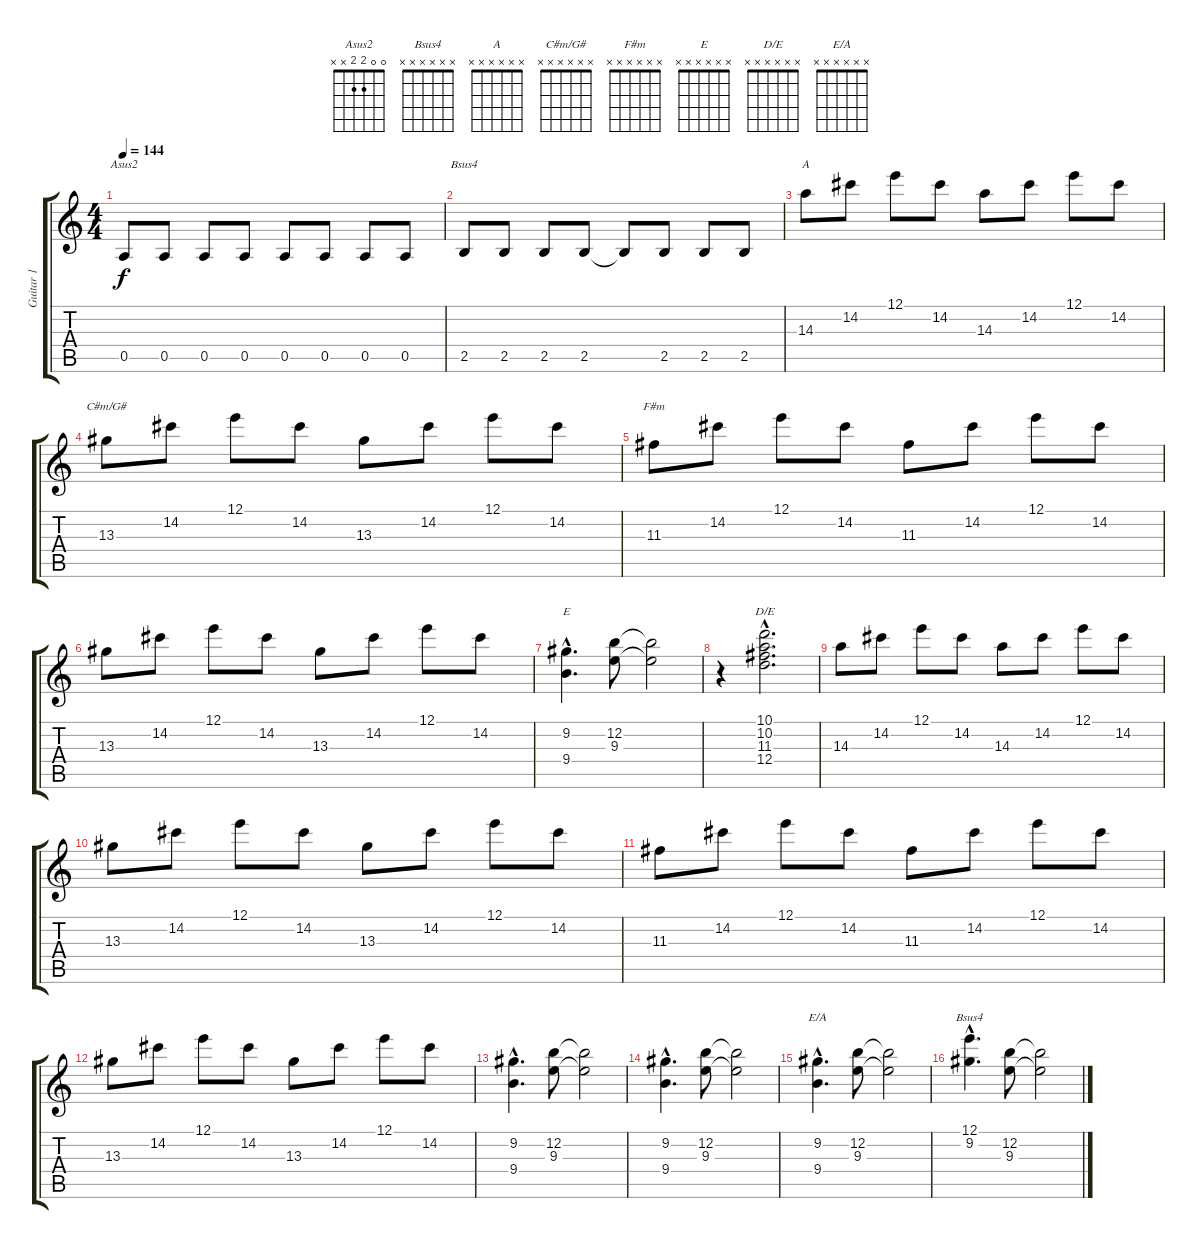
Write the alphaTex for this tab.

\track ("Guitar 1" "Guitar 1") {instrument electricguitarclean}
\staff {score tabs}
\tuning (E4 B3 G3 D3 A2 E2) {hide}
\chord ("Asus2" 0 0 2 2 x x)
\chord ("Bsus4" 0 0 4 4 x x)
\chord ("A" x x x x x x) {firstfret 0}
\chord ("C#m/G#" x x x x x x) {firstfret 0}
\chord ("F#m" x x x x x x) {firstfret 0}
\chord ("E" x x x x x x) {firstfret 0}
\chord ("D/E" x x x x x x) {firstfret 0}
\chord ("E/A" x x x x x x) {firstfret 0}
\chord ("Bsus4" x x x x x x) {firstfret 0}
\ts (4 4)
\tempo 144
\clef g2
\ks c
0.5.8{ch "Asus2" dy f} 0.5.8 0.5.8 0.5.8 0.5.8 0.5.8 0.5.8 0.5.8 |
2.5.8{ch "Bsus4"} 2.5.8 2.5.8 2.5.8 2.5{t}.8 2.5.8 2.5.8 2.5.8 |
14.3.8{ch "A"} 14.2.8 12.1.8 14.2.8 14.3.8 14.2.8 12.1.8 14.2.8 |
13.3.8{ch "C#m/G#"} 14.2.8 12.1.8 14.2.8 13.3.8 14.2.8 12.1.8 14.2.8 |
11.3.8{ch "F#m"} 14.2.8 12.1.8 14.2.8 11.3.8 14.2.8 12.1.8 14.2.8 |
13.3.8 14.2.8 12.1.8 14.2.8 13.3.8 14.2.8 12.1.8 14.2.8 |
(9.2{hac} 9.4{hac}).4{d ch "E"} (12.2 9.3).8 (12.2{t} 9.3{t}).2 |
r.4 (10.1{hac} 10.2{hac} 11.3{hac} 12.4{hac}).2{d ch "D/E"} |
14.3.8 14.2.8 12.1.8 14.2.8 14.3.8 14.2.8 12.1.8 14.2.8 |
13.3.8 14.2.8 12.1.8 14.2.8 13.3.8 14.2.8 12.1.8 14.2.8 |
11.3.8 14.2.8 12.1.8 14.2.8 11.3.8 14.2.8 12.1.8 14.2.8 |
13.3.8 14.2.8 12.1.8 14.2.8 13.3.8 14.2.8 12.1.8 14.2.8 |
(9.2{hac} 9.4{hac}).4{d} (12.2 9.3).8 (12.2{t} 9.3{t}).2 |
(9.2{hac} 9.4{hac}).4{d} (12.2 9.3).8 (12.2{t} 9.3{t}).2 |
(9.2{hac} 9.4{hac}).4{d ch "E/A"} (12.2 9.3).8 (12.2{t} 9.3{t}).2 |
(12.1{hac} 9.2{hac}).4{d ch "Bsus4"} (12.2 9.3).8 (12.2{t} 9.3{t}).2
